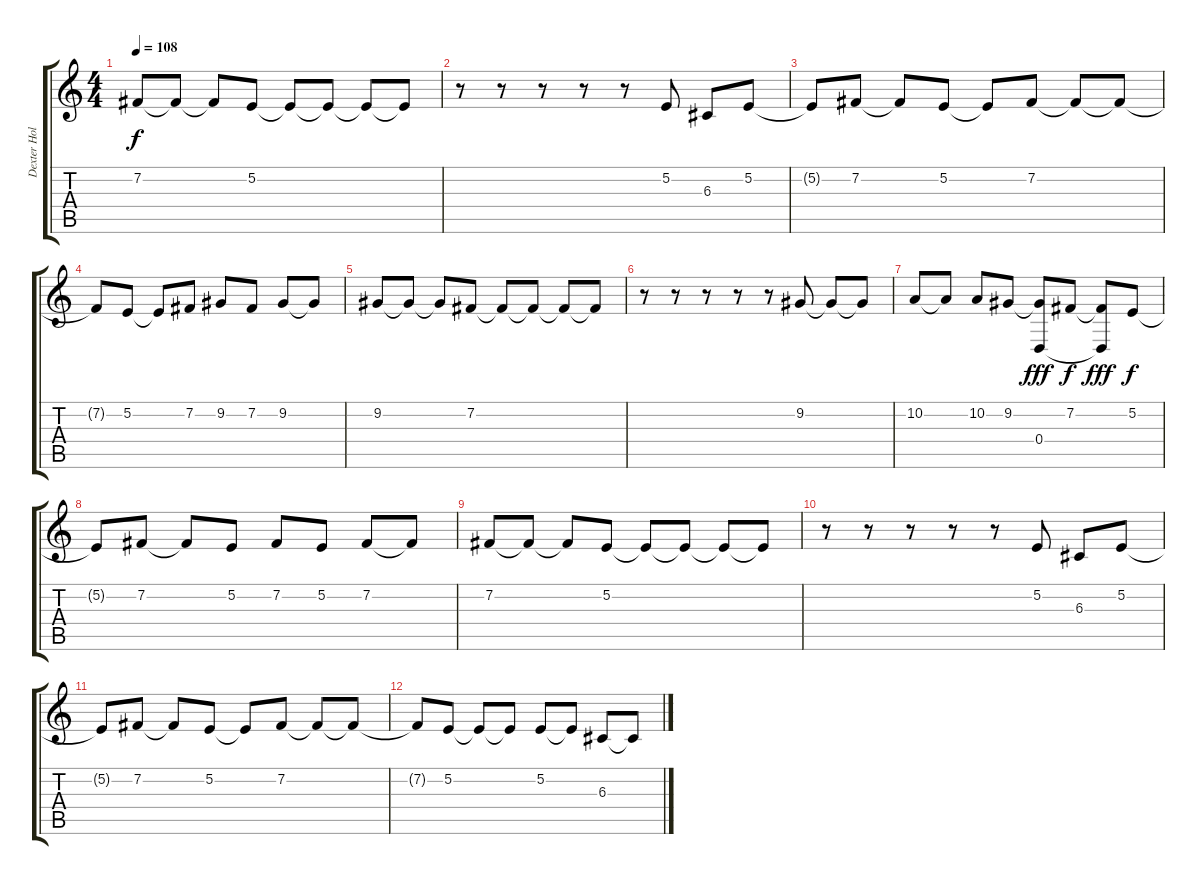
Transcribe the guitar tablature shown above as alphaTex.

\track ("Dexter Holland - Vocals 2" "Dexter Hol") {instrument altosax}
\staff {score tabs}
\tuning (E4 B3 G3 D3 A2 E2) {hide}
\ts (4 4)
\tempo 108
\clef g2
\ks c
7.2.8{dy f} 7.2{t}.8 7.2{t}.8 5.2.8 5.2{t}.8 5.2{t}.8 5.2{t}.8 5.2{t}.8 |
r.8 r.8 r.8 r.8 r.8 5.2.8 6.3.8 5.2.8 |
5.2{t}.8 7.2.8 7.2{t}.8 5.2.8 5.2{t}.8 7.2.8 7.2{t}.8 7.2{t}.8 |
7.2{t}.8 5.2.8 5.2{t}.8 7.2.8 9.2.8 7.2.8 9.2.8 9.2{t}.8 |
9.2.8 9.2{t}.8 9.2{t}.8 7.2.8 7.2{t}.8 7.2{t}.8 7.2{t}.8 7.2{t}.8 |
r.8 r.8 r.8 r.8 r.8 9.2.8 9.2{t}.8 9.2{t}.8 |
10.2.8 10.2{t}.8 10.2.8 9.2.8 (9.2{t} 0.4).8{dy fff} 7.2.8{dy f} (7.2{t} 0.4{t}).8{dy fff} 5.2.8{dy f} |
5.2{t}.8 7.2.8 7.2{t}.8 5.2.8 7.2.8 5.2.8 7.2.8 7.2{t}.8 |
7.2.8 7.2{t}.8 7.2{t}.8 5.2.8 5.2{t}.8 5.2{t}.8 5.2{t}.8 5.2{t}.8 |
r.8 r.8 r.8 r.8 r.8 5.2.8 6.3.8 5.2.8 |
5.2{t}.8 7.2.8 7.2{t}.8 5.2.8 5.2{t}.8 7.2.8 7.2{t}.8 7.2{t}.8 |
7.2{t}.8 5.2.8 5.2{t}.8 5.2{t}.8 5.2.8 5.2{t}.8 6.3.8 6.3{t}.8
